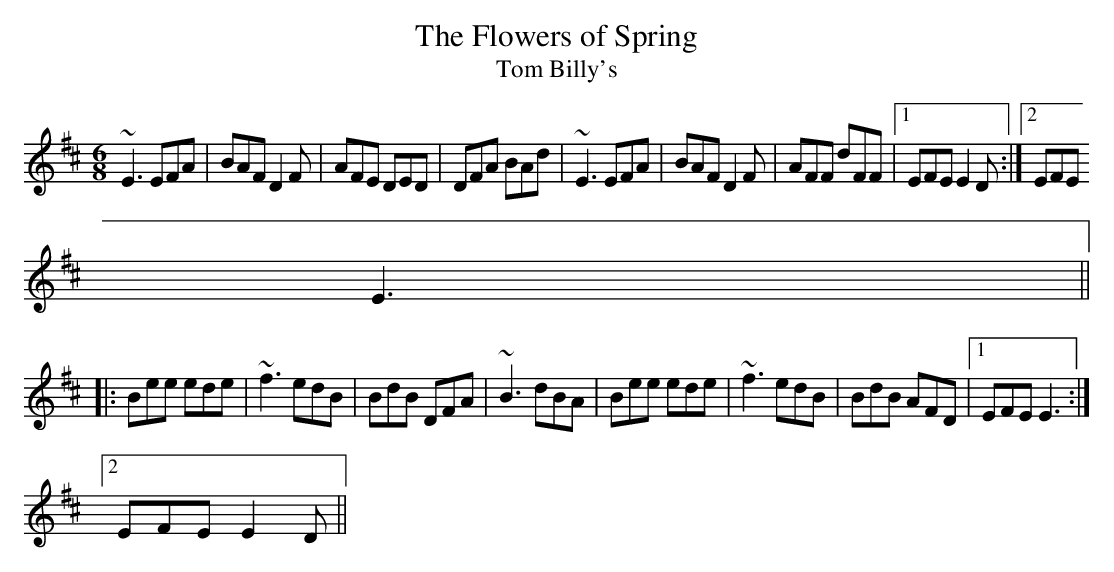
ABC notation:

X:1
T:Flowers of Spring, The
T:Tom Billy's
M:6/8
L:1/8
K:Edor
~E3 EFA|BAF D2F|AFE DED|DFA BAd|~E3 EFA|BAF D2F|AFF dFF|1 EFE E2D:|2 EFE
E3||
|:Bee ede|~f3 edB|BdB DFA|~B3 dBA|Bee ede|~f3 edB|BdB AFD|1 EFE E3:|2
EFE E2D||
